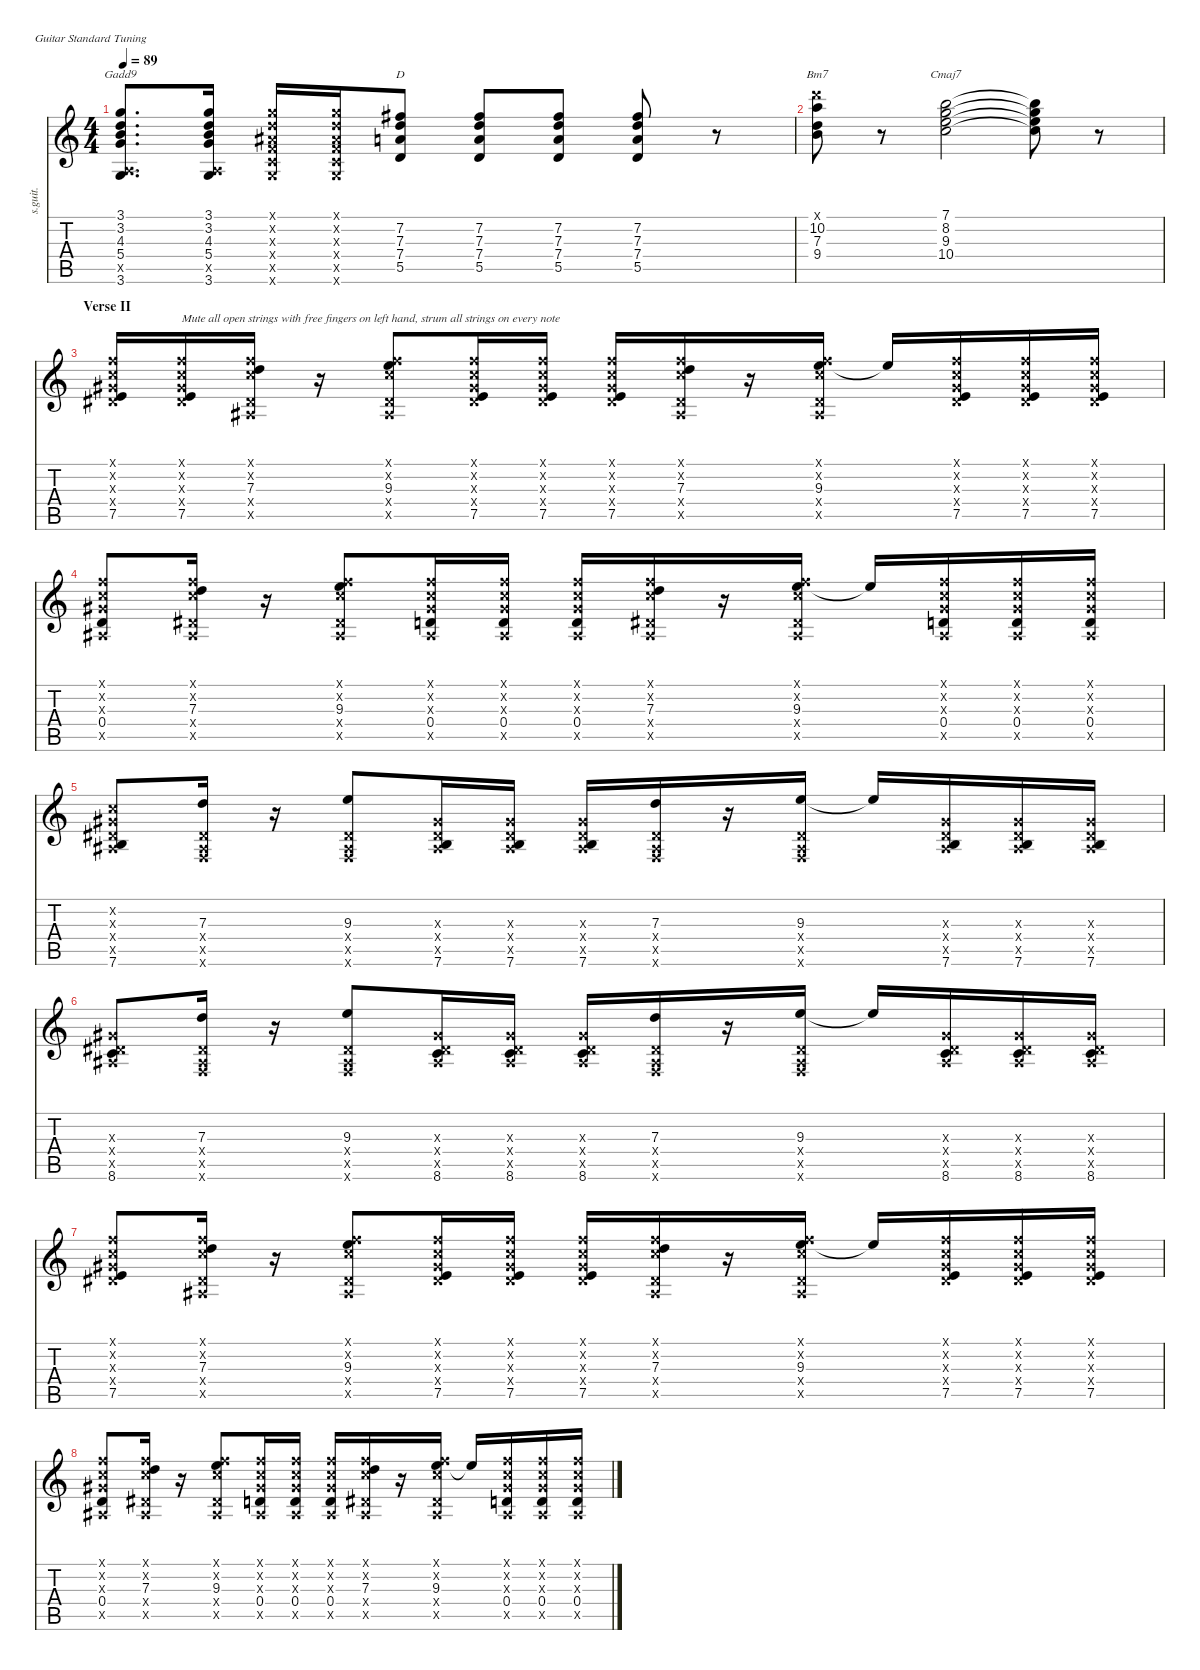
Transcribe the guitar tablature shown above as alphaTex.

\defaultSystemsLayout 4
\hideDynamics
\bracketExtendMode nobrackets
\track ("John Frusciante" "s.guit.") {instrument overdrivenguitar}
\staff {score tabs}
\tuning (E4 B3 G3 D3 A2 E2)
\chord ("D" 3 1 2 2 0 x) {showdiagram false}
\chord ("Cmaj7" 3 1 2 2 0 x) {showdiagram false}
\chord ("Gadd9" 3 1 2 2 0 x) {showdiagram false}
\chord ("Bm7" 3 1 2 2 0 x) {showdiagram false}
\ts (4 4)
\tempo 89
\clef g2
\ks c
(3.1 3.2 4.3 5.4 0.5{x} 3.6).8{d ch "Gadd9" lyrics (0 "") lyrics (1 "") lyrics (2 "") lyrics (3 "") lyrics (4 "") dy f} (3.1 3.2 4.3 5.4 0.5{x} 3.6).16{lyrics (0 "") lyrics (1 "") lyrics (2 "") lyrics (3 "") lyrics (4 "")} (3.1{x} 3.2{x} 3.3{x acc #} 3.4{x} 3.5{x} 3.6{x}).16{lyrics (0 "") lyrics (1 "") lyrics (2 "") lyrics (3 "") lyrics (4 "")} (3.1{x} 3.2{x} 3.3{x acc #} 3.4{x} 3.5{x} 3.6{x}).16{lyrics (0 "") lyrics (1 "") lyrics (2 "") lyrics (3 "") lyrics (4 "")} (7.2{acc #} 7.3 7.4 5.5).8{ch "D" lyrics (0 "") lyrics (1 "") lyrics (2 "") lyrics (3 "") lyrics (4 "")} (7.2{acc #} 7.3 7.4 5.5).8{lyrics (0 "") lyrics (1 "") lyrics (2 "") lyrics (3 "") lyrics (4 "")} (7.2{acc #} 7.3 7.4 5.5).8{lyrics (0 "") lyrics (1 "") lyrics (2 "") lyrics (3 "") lyrics (4 "")} (7.2{acc #} 7.3 7.4 5.5).8{lyrics (0 "") lyrics (1 "") lyrics (2 "") lyrics (3 "") lyrics (4 "")} r.8 |
(10.1{x} 10.2 7.3 9.4).8{ch "Bm7" lyrics (0 "") lyrics (1 "") lyrics (2 "") lyrics (3 "") lyrics (4 "")} r.8 (7.1 8.2 9.3 10.4).2{ch "Cmaj7" lyrics (0 "") lyrics (1 "") lyrics (2 "") lyrics (3 "") lyrics (4 "")} (7.1{t} 8.2{t} 9.3{t} 10.4{t}).8{lyrics (0 "") lyrics (1 "") lyrics (2 "") lyrics (3 "") lyrics (4 "")} r.8 |
\section ("" "Verse II")
(1.1{x} 1.2{x} 1.3{x acc #} 1.4{x acc #} 7.5).16{lyrics (0 "") lyrics (1 "") lyrics (2 "") lyrics (3 "") lyrics (4 "")} (1.1{x} 1.2{x} 1.3{x acc #} 1.4{x acc #} 7.5).16{txt "Mute all open strings with free fingers on left hand, strum all strings on every note" lyrics (0 "") lyrics (1 "") lyrics (2 "") lyrics (3 "") lyrics (4 "")} (1.1{x} 1.2{x} 7.3 1.4{x acc #} 1.5{x acc #}).16{lyrics (0 "") lyrics (1 "") lyrics (2 "") lyrics (3 "") lyrics (4 "")} r.16 (1.1{x} 1.2{x} 9.3 1.4{x acc #} 1.5{x acc #}).8{lyrics (0 "") lyrics (1 "") lyrics (2 "") lyrics (3 "") lyrics (4 "")} (1.1{x} 1.2{x} 1.3{x acc #} 1.4{x acc #} 7.5).16{lyrics (0 "") lyrics (1 "") lyrics (2 "") lyrics (3 "") lyrics (4 "")} (1.1{x} 1.2{x} 1.3{x acc #} 1.4{x acc #} 7.5).16{lyrics (0 "") lyrics (1 "") lyrics (2 "") lyrics (3 "") lyrics (4 "")} (1.1{x} 1.2{x} 1.3{x acc #} 1.4{x acc #} 7.5).16{lyrics (0 "") lyrics (1 "") lyrics (2 "") lyrics (3 "") lyrics (4 "")} (1.1{x} 1.2{x} 7.3 1.4{x acc #} 1.5{x acc #}).16{lyrics (0 "") lyrics (1 "") lyrics (2 "") lyrics (3 "") lyrics (4 "")} r.16 (1.1{x} 1.2{x} 9.3 1.4{x acc #} 1.5{x acc #}).16{lyrics (0 "") lyrics (1 "") lyrics (2 "") lyrics (3 "") lyrics (4 "")} 9.3{t}.16{lyrics (0 "") lyrics (1 "") lyrics (2 "") lyrics (3 "") lyrics (4 "")} (1.1{x} 1.2{x} 1.3{x acc #} 1.4{x acc #} 7.5).16{lyrics (0 "") lyrics (1 "") lyrics (2 "") lyrics (3 "") lyrics (4 "")} (1.1{x} 1.2{x} 1.3{x acc #} 1.4{x acc #} 7.5).16{lyrics (0 "") lyrics (1 "") lyrics (2 "") lyrics (3 "") lyrics (4 "")} (1.1{x} 1.2{x} 1.3{x acc #} 1.4{x acc #} 7.5).16{lyrics (0 "") lyrics (1 "") lyrics (2 "") lyrics (3 "") lyrics (4 "")} |
(1.1{x} 1.2{x} 1.3{x acc #} 0.4 1.5{x acc #}).8{lyrics (0 "") lyrics (1 "") lyrics (2 "") lyrics (3 "") lyrics (4 "")} (1.1{x} 1.2{x} 7.3 1.4{x acc #} 1.5{x acc #}).16{lyrics (0 "") lyrics (1 "") lyrics (2 "") lyrics (3 "") lyrics (4 "")} r.16 (1.1{x} 1.2{x} 9.3 1.4{x acc #} 1.5{x acc #}).8{lyrics (0 "") lyrics (1 "") lyrics (2 "") lyrics (3 "") lyrics (4 "")} (1.1{x} 1.2{x} 1.3{x acc #} 0.4 1.5{x acc #}).16{lyrics (0 "") lyrics (1 "") lyrics (2 "") lyrics (3 "") lyrics (4 "")} (1.1{x} 1.2{x} 1.3{x acc #} 0.4 1.5{x acc #}).16{lyrics (0 "") lyrics (1 "") lyrics (2 "") lyrics (3 "") lyrics (4 "")} (1.1{x} 1.2{x} 1.3{x acc #} 0.4 1.5{x acc #}).16{lyrics (0 "") lyrics (1 "") lyrics (2 "") lyrics (3 "") lyrics (4 "")} (1.1{x} 1.2{x} 7.3 1.4{x acc #} 1.5{x acc #}).16{lyrics (0 "") lyrics (1 "") lyrics (2 "") lyrics (3 "") lyrics (4 "")} r.16 (1.1{x} 1.2{x} 9.3 1.4{x acc #} 1.5{x acc #}).16{lyrics (0 "") lyrics (1 "") lyrics (2 "") lyrics (3 "") lyrics (4 "")} 9.3{t}.16{lyrics (0 "") lyrics (1 "") lyrics (2 "") lyrics (3 "") lyrics (4 "")} (1.1{x} 1.2{x} 1.3{x acc #} 0.4 1.5{x acc #}).16{lyrics (0 "") lyrics (1 "") lyrics (2 "") lyrics (3 "") lyrics (4 "")} (1.1{x} 1.2{x} 1.3{x acc #} 0.4 1.5{x acc #}).16{lyrics (0 "") lyrics (1 "") lyrics (2 "") lyrics (3 "") lyrics (4 "")} (1.1{x} 1.2{x} 1.3{x acc #} 0.4 1.5{x acc #}).16{lyrics (0 "") lyrics (1 "") lyrics (2 "") lyrics (3 "") lyrics (4 "")} |
(1.2{x} 1.3{x acc #} 1.4{x acc #} 1.5{x acc #} 7.6).8{lyrics (0 "") lyrics (1 "") lyrics (2 "") lyrics (3 "") lyrics (4 "")} (7.3 1.4{x acc #} 1.5{x acc #} 1.6{x}).16{lyrics (0 "") lyrics (1 "") lyrics (2 "") lyrics (3 "") lyrics (4 "")} r.16 (9.3 1.4{x acc #} 1.5{x acc #} 1.6{x}).8{lyrics (0 "") lyrics (1 "") lyrics (2 "") lyrics (3 "") lyrics (4 "")} (1.3{x acc #} 1.4{x acc #} 1.5{x acc #} 7.6).16{lyrics (0 "") lyrics (1 "") lyrics (2 "") lyrics (3 "") lyrics (4 "")} (1.3{x acc #} 1.4{x acc #} 1.5{x acc #} 7.6).16{lyrics (0 "") lyrics (1 "") lyrics (2 "") lyrics (3 "") lyrics (4 "")} (1.3{x acc #} 1.4{x acc #} 1.5{x acc #} 7.6).16{lyrics (0 "") lyrics (1 "") lyrics (2 "") lyrics (3 "") lyrics (4 "")} (7.3 1.4{x acc #} 1.5{x acc #} 1.6{x}).16{lyrics (0 "") lyrics (1 "") lyrics (2 "") lyrics (3 "") lyrics (4 "")} r.16 (9.3 1.4{x acc #} 1.5{x acc #} 1.6{x}).16{lyrics (0 "") lyrics (1 "") lyrics (2 "") lyrics (3 "") lyrics (4 "")} 9.3{t}.16{lyrics (0 "") lyrics (1 "") lyrics (2 "") lyrics (3 "") lyrics (4 "")} (1.3{x acc #} 1.4{x acc #} 1.5{x acc #} 7.6).16{lyrics (0 "") lyrics (1 "") lyrics (2 "") lyrics (3 "") lyrics (4 "")} (1.3{x acc #} 1.4{x acc #} 1.5{x acc #} 7.6).16{lyrics (0 "") lyrics (1 "") lyrics (2 "") lyrics (3 "") lyrics (4 "")} (1.3{x acc #} 1.4{x acc #} 1.5{x acc #} 7.6).16{lyrics (0 "") lyrics (1 "") lyrics (2 "") lyrics (3 "") lyrics (4 "")} |
(1.3{x acc #} 1.4{x acc #} 1.5{x acc #} 8.6).8{lyrics (0 "") lyrics (1 "") lyrics (2 "") lyrics (3 "") lyrics (4 "")} (7.3 1.4{x acc #} 1.5{x acc #} 1.6{x}).16{lyrics (0 "") lyrics (1 "") lyrics (2 "") lyrics (3 "") lyrics (4 "")} r.16 (9.3 1.4{x acc #} 1.5{x acc #} 1.6{x}).8{lyrics (0 "") lyrics (1 "") lyrics (2 "") lyrics (3 "") lyrics (4 "")} (1.3{x acc #} 1.4{x acc #} 1.5{x acc #} 8.6).16{lyrics (0 "") lyrics (1 "") lyrics (2 "") lyrics (3 "") lyrics (4 "")} (1.3{x acc #} 1.4{x acc #} 1.5{x acc #} 8.6).16{lyrics (0 "") lyrics (1 "") lyrics (2 "") lyrics (3 "") lyrics (4 "")} (1.3{x acc #} 1.4{x acc #} 1.5{x acc #} 8.6).16{lyrics (0 "") lyrics (1 "") lyrics (2 "") lyrics (3 "") lyrics (4 "")} (7.3 1.4{x acc #} 1.5{x acc #} 1.6{x}).16{lyrics (0 "") lyrics (1 "") lyrics (2 "") lyrics (3 "") lyrics (4 "")} r.16 (9.3 1.4{x acc #} 1.5{x acc #} 1.6{x}).16{lyrics (0 "") lyrics (1 "") lyrics (2 "") lyrics (3 "") lyrics (4 "")} 9.3{t}.16{lyrics (0 "") lyrics (1 "") lyrics (2 "") lyrics (3 "") lyrics (4 "")} (1.3{x acc #} 1.4{x acc #} 1.5{x acc #} 8.6).16{lyrics (0 "") lyrics (1 "") lyrics (2 "") lyrics (3 "") lyrics (4 "")} (1.3{x acc #} 1.4{x acc #} 1.5{x acc #} 8.6).16{lyrics (0 "") lyrics (1 "") lyrics (2 "") lyrics (3 "") lyrics (4 "")} (1.3{x acc #} 1.4{x acc #} 1.5{x acc #} 8.6).16{lyrics (0 "") lyrics (1 "") lyrics (2 "") lyrics (3 "") lyrics (4 "")} |
(1.1{x} 1.2{x} 1.3{x acc #} 1.4{x acc #} 7.5).8{lyrics (0 "") lyrics (1 "") lyrics (2 "") lyrics (3 "") lyrics (4 "")} (1.1{x} 1.2{x} 7.3 1.4{x acc #} 1.5{x acc #}).16{lyrics (0 "") lyrics (1 "") lyrics (2 "") lyrics (3 "") lyrics (4 "")} r.16 (1.1{x} 1.2{x} 9.3 1.4{x acc #} 1.5{x acc #}).8{lyrics (0 "") lyrics (1 "") lyrics (2 "") lyrics (3 "") lyrics (4 "")} (1.1{x} 1.2{x} 1.3{x acc #} 1.4{x acc #} 7.5).16{lyrics (0 "") lyrics (1 "") lyrics (2 "") lyrics (3 "") lyrics (4 "")} (1.1{x} 1.2{x} 1.3{x acc #} 1.4{x acc #} 7.5).16{lyrics (0 "") lyrics (1 "") lyrics (2 "") lyrics (3 "") lyrics (4 "")} (1.1{x} 1.2{x} 1.3{x acc #} 1.4{x acc #} 7.5).16{lyrics (0 "") lyrics (1 "") lyrics (2 "") lyrics (3 "") lyrics (4 "")} (1.1{x} 1.2{x} 7.3 1.4{x acc #} 1.5{x acc #}).16{lyrics (0 "") lyrics (1 "") lyrics (2 "") lyrics (3 "") lyrics (4 "")} r.16 (1.1{x} 1.2{x} 9.3 1.4{x acc #} 1.5{x acc #}).16{lyrics (0 "") lyrics (1 "") lyrics (2 "") lyrics (3 "") lyrics (4 "")} 9.3{t}.16{lyrics (0 "") lyrics (1 "") lyrics (2 "") lyrics (3 "") lyrics (4 "")} (1.1{x} 1.2{x} 1.3{x acc #} 1.4{x acc #} 7.5).16{lyrics (0 "") lyrics (1 "") lyrics (2 "") lyrics (3 "") lyrics (4 "")} (1.1{x} 1.2{x} 1.3{x acc #} 1.4{x acc #} 7.5).16{lyrics (0 "") lyrics (1 "") lyrics (2 "") lyrics (3 "") lyrics (4 "")} (1.1{x} 1.2{x} 1.3{x acc #} 1.4{x acc #} 7.5).16{lyrics (0 "") lyrics (1 "") lyrics (2 "") lyrics (3 "") lyrics (4 "")} |
(1.1{x} 1.2{x} 1.3{x acc #} 0.4 1.5{x acc #}).8{lyrics (0 "") lyrics (1 "") lyrics (2 "") lyrics (3 "") lyrics (4 "")} (1.1{x} 1.2{x} 7.3 1.4{x acc #} 1.5{x acc #}).16{lyrics (0 "") lyrics (1 "") lyrics (2 "") lyrics (3 "") lyrics (4 "")} r.16 (1.1{x} 1.2{x} 9.3 1.4{x acc #} 1.5{x acc #}).8{lyrics (0 "") lyrics (1 "") lyrics (2 "") lyrics (3 "") lyrics (4 "")} (1.1{x} 1.2{x} 1.3{x acc #} 0.4 1.5{x acc #}).16{lyrics (0 "") lyrics (1 "") lyrics (2 "") lyrics (3 "") lyrics (4 "")} (1.1{x} 1.2{x} 1.3{x acc #} 0.4 1.5{x acc #}).16{lyrics (0 "") lyrics (1 "") lyrics (2 "") lyrics (3 "") lyrics (4 "")} (1.1{x} 1.2{x} 1.3{x acc #} 0.4 1.5{x acc #}).16{lyrics (0 "") lyrics (1 "") lyrics (2 "") lyrics (3 "") lyrics (4 "")} (1.1{x} 1.2{x} 7.3 1.4{x acc #} 1.5{x acc #}).16{lyrics (0 "") lyrics (1 "") lyrics (2 "") lyrics (3 "") lyrics (4 "")} r.16 (1.1{x} 1.2{x} 9.3 1.4{x acc #} 1.5{x acc #}).16{lyrics (0 "") lyrics (1 "") lyrics (2 "") lyrics (3 "") lyrics (4 "")} 9.3{t}.16{lyrics (0 "") lyrics (1 "") lyrics (2 "") lyrics (3 "") lyrics (4 "")} (1.1{x} 1.2{x} 1.3{x acc #} 0.4 1.5{x acc #}).16{lyrics (0 "") lyrics (1 "") lyrics (2 "") lyrics (3 "") lyrics (4 "")} (1.1{x} 1.2{x} 1.3{x acc #} 0.4 1.5{x acc #}).16{lyrics (0 "") lyrics (1 "") lyrics (2 "") lyrics (3 "") lyrics (4 "")} (1.1{x} 1.2{x} 1.3{x acc #} 0.4 1.5{x acc #}).16{lyrics (0 "") lyrics (1 "") lyrics (2 "") lyrics (3 "") lyrics (4 "")}
